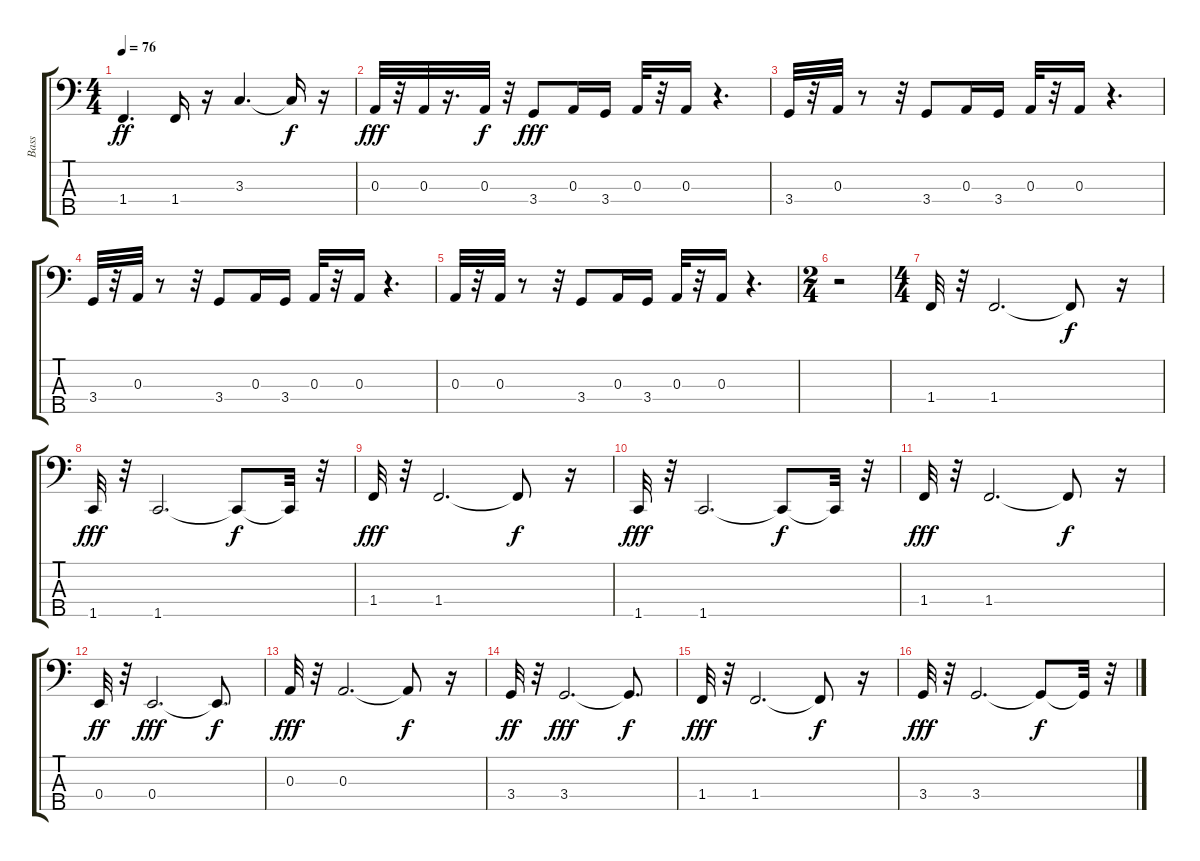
\track ("Bass" "Bass") {instrument electricbassfinger}
\staff {score tabs}
\tuning (G2 D2 A1 E1 B0) {hide}
\ts (4 4)
\tempo 76
\clef f4
\ks c
1.4.4{d dy ff} 1.4.16 r.16 3.3.4{d} 3.3{t}.16{dy f} r.16 |
0.3.32{dy fff instrument electricbassfinger} r.32 0.3.32 r.16{d} 0.3.32{dy f} r.32 3.4.8{dy fff} 0.3.16 3.4.16 0.3.32 r.32 0.3.16 r.4{d} |
3.4.32 r.32 0.3.32 r.8 r.32 3.4.8 0.3.16 3.4.16 0.3.32 r.32 0.3.16 r.4{d} |
3.4.32{instrument electricbassfinger} r.32 0.3.32 r.8 r.32 3.4.8 0.3.16 3.4.16 0.3.32 r.32 0.3.16 r.4{d txt ""} |
0.3.32 r.32 0.3.32 r.8 r.32 3.4.8 0.3.16 3.4.16 0.3.32 r.32 0.3.16 r.4{d} |
\ts (2 4)
r.2 |
\ts (4 4)
1.4.32 r.32 1.4.2{d} 1.4{t}.8{dy f} r.16 |
1.5.32{dy fff} r.32 1.5.2{d} 1.5{t}.8{dy f} 1.5{t}.32 r.32 |
1.4.32{dy fff instrument electricbassfinger} r.32 1.4.2{d} 1.4{t}.8{dy f} r.16 |
1.5.32{dy fff} r.32 1.5.2{d} 1.5{t}.8{dy f} 1.5{t}.32 r.32 |
1.4.32{dy fff instrument electricbassfinger} r.32 1.4.2{d} 1.4{t}.8{dy f} r.16 |
0.4.32{dy ff} r.32 0.4.2{d dy fff} 0.4{t}.8{d dy f} |
0.3.32{dy fff instrument electricbassfinger} r.32 0.3.2{d} 0.3{t}.8{dy f} r.16 |
3.4.32{dy ff} r.32 3.4.2{d dy fff} 3.4{t}.8{d dy f} |
1.4.32{dy fff instrument electricbassfinger} r.32 1.4.2{d} 1.4{t}.8{dy f} r.16 |
3.4.32{dy fff} r.32 3.4.2{d} 3.4{t}.8{dy f} 3.4{t}.32 r.32
